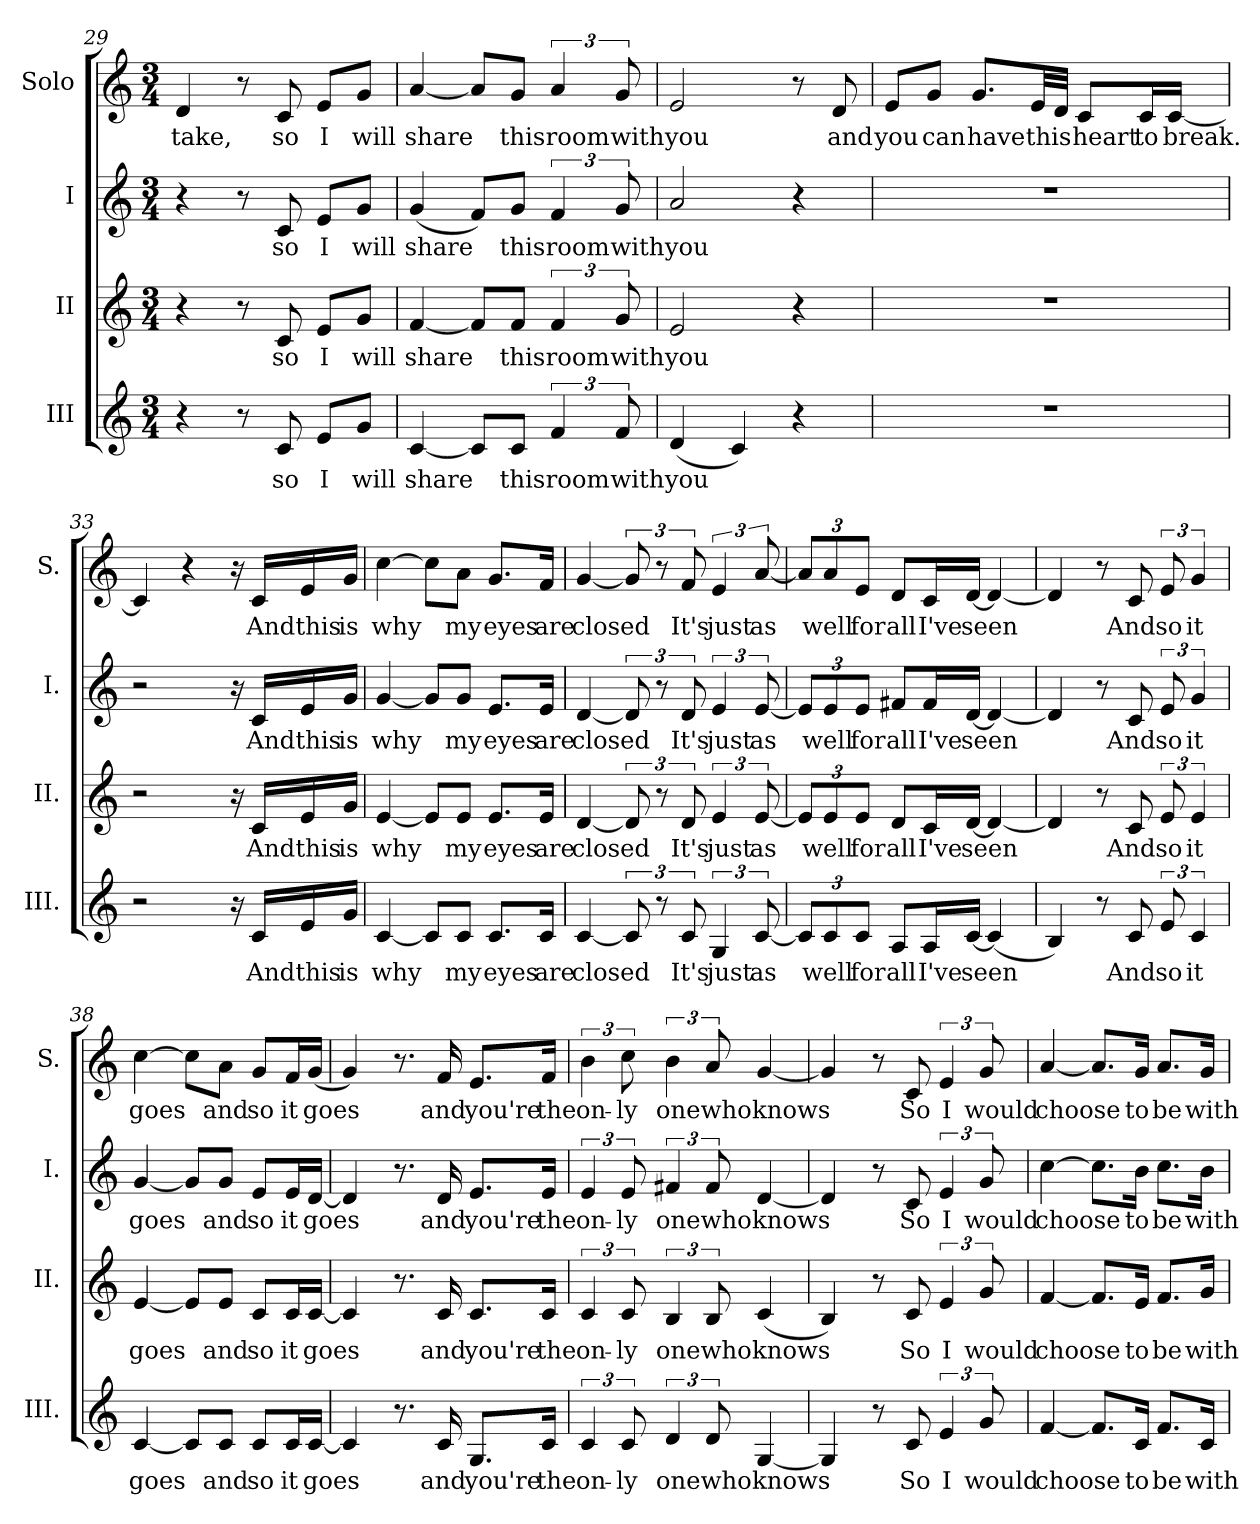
**kern	**text	**kern	**text	**kern	**text	**kern	**text
*part4	*part4	*part3	*part3	*part2	*part2	*part1	*part1
*staff4	*staff4	*staff3	*staff3	*staff2	*staff2	*staff1	*staff1
*I"III	*	*I"II	*	*I"I	*	*I"Solo	*
*I'III.	*	*I'II.	*	*I'I.	*	*I'S.	*
!!LO:PB:g=z
*clefG2	*	*clefG2	*	*clefG2	*	*clefG2	*
*k[]	*	*k[]	*	*k[]	*	*k[]	*
*M3/4	*	*M3/4	*	*M3/4	*	*M3/4	*
=29	=29	=29	=29	=29	=29	=29	=29
!	!	!	!	!	!	!	!LO:LY:b
4r	.	4r	.	4r	.	4d/	-take,
8r	.	8r	.	8r	.	8r	.
!	!LO:LY:b	!	!LO:LY:b	!	!LO:LY:b	!	!LO:LY:b
8c/	so	8c/	so	8c/	so	8c/	so
!	!LO:LY:b	!	!LO:LY:b	!	!LO:LY:b	!	!LO:LY:b
8e/L	I	8e/L	I	8e/L	I	8e/L	I
!	!LO:LY:b	!	!LO:LY:b	!	!LO:LY:b	!	!LO:LY:b
8g/J	will	8g/J	will	8g/J	will	8g/J	will
=30	=30	=30	=30	=30	=30	=30	=30
!	!LO:LY:b	!	!LO:LY:b	!	!LO:LY:b	!	!LO:LY:b
[4c/	share	[4f/	share	(<4g/	share	[4a/	share
8c/L]	.	8f/L]	.	8f/L)	.	8a/L]	.
!	!LO:LY:b	!	!LO:LY:b	!	!LO:LY:b	!	!LO:LY:b
8c/J	this	8f/J	this	8g/J	this	8g/J	this
!	!LO:LY:b	!	!LO:LY:b	!	!LO:LY:b	!	!LO:LY:b
6f/	room	6f/	room	6f/	room	6a/	room
!	!LO:LY:b	!	!LO:LY:b	!	!LO:LY:b	!	!LO:LY:b
12f/	with	12g/	with	12g/	with	12g/	with
=31	=31	=31	=31	=31	=31	=31	=31
!	!LO:LY:b	!	!LO:LY:b	!	!LO:LY:b	!	!LO:LY:b
(<4d/	you	2e/	you	2a/	you	2e/	you
4c/)	.	.	.	.	.	.	.
4r	.	4r	.	4r	.	8r	.
!	!	!	!	!	!	!	!LO:LY:b
.	.	.	.	.	.	8d/	and
=32	=32	=32	=32	=32	=32	=32	=32
!	!	!	!	!	!	!	!LO:LY:b
2.r	.	2.r	.	2.r	.	8e/L	you
!	!	!	!	!	!	!	!LO:LY:b
.	.	.	.	.	.	8g/J	can
!	!	!	!	!	!	!	!LO:LY:b
.	.	.	.	.	.	8.g/L	have
!	!	!	!	!	!	!	!LO:LY:b
.	.	.	.	.	.	32e/LL	this
.	.	.	.	.	.	32d/JJJ	.
!	!	!	!	!	!	!	!LO:LY:b
.	.	.	.	.	.	8c/L	heart
!	!	!	!	!	!	!	!LO:LY:b
.	.	.	.	.	.	16c/L	to
!	!	!	!	!	!	!	!LO:LY:b
.	.	.	.	.	.	[16c/JJ	break.
=33	=33	=33	=33	=33	=33	=33	=33
2r	.	2r	.	2r	.	4c/]	.
.	.	.	.	.	.	4r	.
16r	.	16r	.	16r	.	16r	.
!	!LO:LY:b	!	!LO:LY:b	!	!LO:LY:b	!	!LO:LY:b
16c/LL	And	16c/LL	And	16c/LL	And	16c/LL	And
!	!LO:LY:b	!	!LO:LY:b	!	!LO:LY:b	!	!LO:LY:b
16e/	this	16e/	this	16e/	this	16e/	this
!	!LO:LY:b	!	!LO:LY:b	!	!LO:LY:b	!	!LO:LY:b
16g/JJ	is	16g/JJ	is	16g/JJ	is	16g/JJ	is
!!LO:LB:g=z
=34	=34	=34	=34	=34	=34	=34	=34
!	!LO:LY:b	!	!LO:LY:b	!	!LO:LY:b	!	!LO:LY:b
[4c/	why	[4e/	why	[4g/	why	[4cc\	why
8c/L]	.	8e/L]	.	8g/L]	.	8cc\L]	.
!	!LO:LY:b	!	!LO:LY:b	!	!LO:LY:b	!	!LO:LY:b
8c/J	my	8e/J	my	8g/J	my	8a\J	my
!	!LO:LY:b	!	!LO:LY:b	!	!LO:LY:b	!	!LO:LY:b
8.c/L	eyes	8.e/L	eyes	8.e/L	eyes	8.g/L	eyes
!	!LO:LY:b	!	!LO:LY:b	!	!LO:LY:b	!	!LO:LY:b
16c/Jk	are	16e/Jk	are	16e/Jk	are	16f/Jk	are
=35	=35	=35	=35	=35	=35	=35	=35
!	!LO:LY:b	!	!LO:LY:b	!	!LO:LY:b	!	!LO:LY:b
[4c/	closed	[4d/	closed	[4d/	closed	[4g/	closed
12c/]	.	12d/]	.	12d/]	.	12g/]	.
12r	.	12r	.	12r	.	12r	.
!	!LO:LY:b	!	!LO:LY:b	!	!LO:LY:b	!	!LO:LY:b
12c/	It's	12d/	It's	12d/	It's	12f/	It's
!	!LO:LY:b	!	!LO:LY:b	!	!LO:LY:b	!	!LO:LY:b
6G/	just	6e/	just	6e/	just	6e/	just
!	!LO:LY:b	!	!LO:LY:b	!	!LO:LY:b	!	!LO:LY:b
[12c/	as	[12e/	as	[12e/	as	[12a/	as
=36	=36	=36	=36	=36	=36	=36	=36
*Xbrackettup	*	*Xbrackettup	*	*Xbrackettup	*	*Xbrackettup	*
12c/L]	.	12e/L]	.	12e/L]	.	12a/L]	.
!	!LO:LY:b	!	!LO:LY:b	!	!LO:LY:b	!	!LO:LY:b
12c/	well	12e/	well	12e/	well	12a/	well
!	!LO:LY:b	!	!LO:LY:b	!	!LO:LY:b	!	!LO:LY:b
12c/J	for	12e/J	for	12e/J	for	12e/J	for
!	!LO:LY:b	!	!LO:LY:b	!	!LO:LY:b	!	!LO:LY:b
8A/L	all	8d/L	all	8f#X/L	all	8d/L	all
!	!LO:LY:b	!	!LO:LY:b	!	!LO:LY:b	!	!LO:LY:b
16A/L	I've	16c/L	I've	16f#/L	I've	16c/L	I've
!	!LO:LY:b	!	!LO:LY:b	!	!LO:LY:b	!	!LO:LY:b
[16c/JJ	seen	[16d/JJ	seen	[16d/JJ	seen	[16d/JJ	seen
(<4c/]	.	4d/_	.	4d/_	.	4d/_	.
=37	=37	=37	=37	=37	=37	=37	=37
4B/)	.	4d/]	.	4d/]	.	4d/]	.
8r	.	8r	.	8r	.	8r	.
!	!LO:LY:b	!	!LO:LY:b	!	!LO:LY:b	!	!LO:LY:b
8c/	And	8c/	And	8c/	And	8c/	And
*brackettup	*	*	*	*	*	*	*
!	!LO:LY:b	!	!	!	!	!	!
*	*	*brackettup	*	*	*	*	*
!	!	!	!LO:LY:b	!	!	!	!
*	*	*	*	*brackettup	*	*	*
!	!	!	!	!	!LO:LY:b	!	!
*	*	*	*	*	*	*brackettup	*
!	!	!	!	!	!	!	!LO:LY:b
12e/	so	12e/	so	12e/	so	12e/	so
!	!LO:LY:b	!	!LO:LY:b	!	!LO:LY:b	!	!LO:LY:b
6c/	it	6e/	it	6g/	it	6g/	it
=38	=38	=38	=38	=38	=38	=38	=38
!	!LO:LY:b	!	!LO:LY:b	!	!LO:LY:b	!	!LO:LY:b
[4c/	goes	[4e/	goes	[4g/	goes	[4cc\	goes
8c/L]	.	8e/L]	.	8g/L]	.	8cc\L]	.
!	!LO:LY:b	!	!LO:LY:b	!	!LO:LY:b	!	!LO:LY:b
8c/J	and	8e/J	and	8g/J	and	8a\J	and
!	!LO:LY:b	!	!LO:LY:b	!	!LO:LY:b	!	!LO:LY:b
8c/L	so	8c/L	so	8e/L	so	8g/L	so
!	!LO:LY:b	!	!LO:LY:b	!	!LO:LY:b	!	!LO:LY:b
16c/L	it	16c/L	it	16e/L	it	16f/L	it
!	!LO:LY:b	!	!LO:LY:b	!	!LO:LY:b	!	!LO:LY:b
[16c/JJ	goes	[16c/JJ	goes	[16d/JJ	goes	(<16g/JJ	goes
!!LO:PB:g=z
=39	=39	=39	=39	=39	=39	=39	=39
4c/]	.	4c/]	.	4d/]	.	4g/)	.
8.r	.	8.r	.	8.r	.	8.r	.
!	!LO:LY:b	!	!LO:LY:b	!	!LO:LY:b	!	!LO:LY:b
16c/	and	16c/	and	16d/	and	16f/	and
!	!LO:LY:b	!	!LO:LY:b	!	!LO:LY:b	!	!LO:LY:b
8.G/L	you're	8.c/L	you're	8.e/L	you're	8.e/L	you're
!	!LO:LY:b	!	!LO:LY:b	!	!LO:LY:b	!	!LO:LY:b
16c/Jk	the	16c/Jk	the	16e/Jk	the	16f/Jk	the
=40	=40	=40	=40	=40	=40	=40	=40
!	!LO:LY:b	!	!LO:LY:b	!	!LO:LY:b	!	!LO:LY:b
6c/	on-	6c/	on-	6e/	on-	6b\	on-
!	!LO:LY:b	!	!LO:LY:b	!	!LO:LY:b	!	!LO:LY:b
12c/	-ly	12c/	-ly	12e/	-ly	12cc\	-ly
!	!LO:LY:b	!	!LO:LY:b	!	!LO:LY:b	!	!LO:LY:b
6d/	one	6B/	one	6f#X/	one	6b\	one
!	!LO:LY:b	!	!LO:LY:b	!	!LO:LY:b	!	!LO:LY:b
12d/	who	12B/	who	12f#/	who	12a/	who
!	!LO:LY:b	!	!LO:LY:b	!	!LO:LY:b	!	!LO:LY:b
[4G/	knows	(<4c/	knows	[4d/	knows	[4g/	knows
=41	=41	=41	=41	=41	=41	=41	=41
4G/]	.	4B/)	.	4d/]	.	4g/]	.
8r	.	8r	.	8r	.	8r	.
!	!LO:LY:b	!	!LO:LY:b	!	!LO:LY:b	!	!LO:LY:b
8c/	So	8c/	So	8c/	So	8c/	So
!	!LO:LY:b	!	!LO:LY:b	!	!LO:LY:b	!	!LO:LY:b
6e/	I	6e/	I	6e/	I	6e/	I
!	!LO:LY:b	!	!LO:LY:b	!	!LO:LY:b	!	!LO:LY:b
12g/	would	12g/	would	12g/	would	12g/	would
=42	=42	=42	=42	=42	=42	=42	=42
!	!LO:LY:b	!	!LO:LY:b	!	!LO:LY:b	!	!LO:LY:b
[4f/	choose	[4f/	choose	[4cc\	choose	[4a/	choose
8.f/L]	.	8.f/L]	.	8.cc\L]	.	8.a/L]	.
!	!LO:LY:b	!	!LO:LY:b	!	!LO:LY:b	!	!LO:LY:b
16c/Jk	to	16e/Jk	to	16b\Jk	to	16g/Jk	to
!	!LO:LY:b	!	!LO:LY:b	!	!LO:LY:b	!	!LO:LY:b
8.f/L	be	8.f/L	be	8.cc\L	be	8.a/L	be
!	!LO:LY:b	!	!LO:LY:b	!	!LO:LY:b	!	!LO:LY:b
16c/Jk	with	16g/Jk	with	16b\Jk	with	16g/Jk	with
=	=	=	=	=	=	=	=
*-	*-	*-	*-	*-	*-	*-	*-
